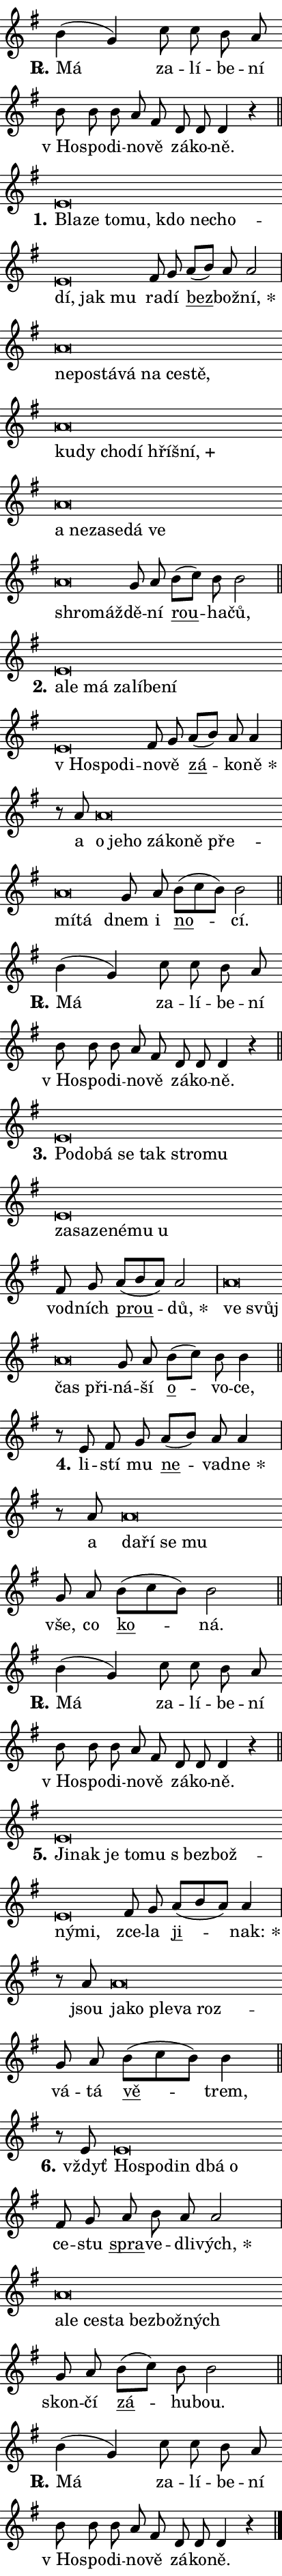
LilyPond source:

\version "2.22.1"
\header { tagline = "" }
\paper {
  indent = 0\cm
  top-margin = 0\cm
  right-margin = 0\cm
  bottom-margin = 0\cm
  left-margin = 0\cm
  paper-width = 7\cm
  page-breaking = #ly:one-page-breaking
  system-system-spacing.basic-distance = #11
  score-system-spacing.basic-distance = #11
  ragged-last = ##f
}


%% Author: Thomas Morley
%% https://lists.gnu.org/archive/html/lilypond-user/2020-05/msg00002.html
#(define (line-position grob)
"Returns position of @var[grob} in current system:
   @code{'start}, if at first time-step
   @code{'end}, if at last time-step
   @code{'middle} otherwise
"
  (let* ((col (ly:item-get-column grob))
         (ln (ly:grob-object col 'left-neighbor))
         (rn (ly:grob-object col 'right-neighbor))
         (col-to-check-left (if (ly:grob? ln) ln col))
         (col-to-check-right (if (ly:grob? rn) rn col))
         (break-dir-left
           (and
             (ly:grob-property col-to-check-left 'non-musical #f)
             (ly:item-break-dir col-to-check-left)))
         (break-dir-right
           (and
             (ly:grob-property col-to-check-right 'non-musical #f)
             (ly:item-break-dir col-to-check-right))))
        (cond ((eqv? 1 break-dir-left) 'start)
              ((eqv? -1 break-dir-right) 'end)
              (else 'middle))))

#(define (tranparent-at-line-position vctor)
  (lambda (grob)
  "Relying on @code{line-position} select the relevant enry from @var{vctor}.
Used to determine transparency,"
    (case (line-position grob)
      ((end) (not (vector-ref vctor 0)))
      ((middle) (not (vector-ref vctor 1)))
      ((start) (not (vector-ref vctor 2))))))

noteHeadBreakVisibility =
#(define-music-function (break-visibility)(vector?)
"Makes @code{NoteHead}s transparent relying on @var{break-visibility}"
#{
  \override NoteHead.transparent =
    #(tranparent-at-line-position break-visibility)
#})

#(define delete-ledgers-for-transparent-note-heads
  (lambda (grob)
    "Reads whether a @code{NoteHead} is transparent.
If so this @code{NoteHead} is removed from @code{'note-heads} from
@var{grob}, which is supposed to be @code{LedgerLineSpanner}.
As a result ledgers are not printed for this @code{NoteHead}"
    (let* ((nhds-array (ly:grob-object grob 'note-heads))
           (nhds-list
             (if (ly:grob-array? nhds-array)
                 (ly:grob-array->list nhds-array)
                 '()))
           ;; Relies on the transparent-property being done before
           ;; Staff.LedgerLineSpanner.after-line-breaking is executed.
           ;; This is fragile ...
           (to-keep
             (remove
               (lambda (nhd)
                 (ly:grob-property nhd 'transparent #f))
               nhds-list)))
      ;; TODO find a better method to iterate over grob-arrays, similiar
      ;; to filter/remove etc for lists
      ;; For now rebuilt from scratch
      (set! (ly:grob-object grob 'note-heads)  '())
      (for-each
        (lambda (nhd)
          (ly:pointer-group-interface::add-grob grob 'note-heads nhd))
        to-keep))))

hideNotes = {
  \noteHeadBreakVisibility #begin-of-line-visible
}
unHideNotes = {
  \noteHeadBreakVisibility #all-visible
}

% work-around for resetting accidentals
% https://lilypond.org/doc/v2.23/Documentation/notation/displaying-rhythms#unmetered-music
cadenzaMeasure = {
  \cadenzaOff
  \partial 1024 s1024
  \cadenzaOn
}

#(define-markup-command (accent layout props text) (markup?)
  "Underline accented syllable"
  (interpret-markup layout props
    #{\markup \override #'(offset . 4.3) \underline { #text }#}))

responsum = \markup \concat {
  "R" \hspace #-1.05 \path #0.1 #'((moveto 0 0.07) (lineto 0.9 0.8)) \hspace #0.05 "."
}

\layout {
    \context {
        \Staff
        \remove "Time_signature_engraver"
        \override LedgerLineSpanner.after-line-breaking = #delete-ledgers-for-transparent-note-heads
    }
    \context {
        \Voice {
            \override NoteHead.output-attributes = #'((class . "notehead"))
            \override Hairpin.height = #0.55
        }
    }
    \context {
        \Lyrics {
            \override StanzaNumber.output-attributes = #'((class . "stanzanumber"))
            \override LyricSpace.minimum-distance = #0.9
            \override LyricText.font-name = #"TeX Gyre Schola"
            \override LyricText.font-size = 1
            \override StanzaNumber.font-name = #"TeX Gyre Schola Bold"
            \override StanzaNumber.font-size = 1
        }
    }
}

% magnetic-lyrics.ily
%
%   written by
%     Jean Abou Samra <jean@abou-samra.fr>
%     Werner Lemberg <wl@gnu.org>
%
%   adapted by
%     Jiri Hon <jiri.hon@gmail.com>
%
% Version 2022-Apr-15

% https://www.mail-archive.com/lilypond-user@gnu.org/msg149350.html

#(define (Left_hyphen_pointer_engraver context)
   "Collect syllable-hyphen-syllable occurrences in lyrics and store
them in properties.  This engraver only looks to the left.  For
example, if the lyrics input is @code{foo -- bar}, it does the
following.

@itemize @bullet
@item
Set the @code{text} property of the @code{LyricHyphen} grob between
@q{foo} and @q{bar} to @code{foo}.

@item
Set the @code{left-hyphen} property of the @code{LyricText} grob with
text @q{foo} to the @code{LyricHyphen} grob between @q{foo} and
@q{bar}.
@end itemize

Use this auxiliary engraver in combination with the
@code{lyric-@/text::@/apply-@/magnetic-@/offset!} hook."
   (let ((hyphen #f)
         (text #f))
     (make-engraver
      (acknowledgers
       ((lyric-syllable-interface engraver grob source-engraver)
        (set! text grob)))
      (end-acknowledgers
       ((lyric-hyphen-interface engraver grob source-engraver)
        ;(when (not (grob::has-interface grob 'lyric-space-interface))
          (set! hyphen grob)));)
      ((stop-translation-timestep engraver)
       (when (and text hyphen)
         (ly:grob-set-object! text 'left-hyphen hyphen))
       (set! text #f)
       (set! hyphen #f)))))

#(define (lyric-text::apply-magnetic-offset! grob)
   "If the space between two syllables is less than the value in
property @code{LyricText@/.details@/.squash-threshold}, move the right
syllable to the left so that it gets concatenated with the left
syllable.

Use this function as a hook for
@code{LyricText@/.after-@/line-@/breaking} if the
@code{Left_@/hyphen_@/pointer_@/engraver} is active."
   (let ((hyphen (ly:grob-object grob 'left-hyphen #f)))
     (when hyphen
       (let ((left-text (ly:spanner-bound hyphen LEFT)))
         (when (grob::has-interface left-text 'lyric-syllable-interface)
           (let* ((common (ly:grob-common-refpoint grob left-text X))
                  (this-x-ext (ly:grob-extent grob common X))
                  (left-x-ext
                   (begin
                     ;; Trigger magnetism for left-text.
                     (ly:grob-property left-text 'after-line-breaking)
                     (ly:grob-extent left-text common X)))
                  ;; `delta` is the gap width between two syllables.
                  (delta (- (interval-start this-x-ext)
                            (interval-end left-x-ext)))
                  (details (ly:grob-property grob 'details))
                  (threshold (assoc-get 'squash-threshold details 0.2)))
             (when (< delta threshold)
               (let* (;; We have to manipulate the input text so that
                      ;; ligatures crossing syllable boundaries are not
                      ;; disabled.  For languages based on the Latin
                      ;; script this is essentially a beautification.
                      ;; However, for non-Western scripts it can be a
                      ;; necessity.
                      (lt (ly:grob-property left-text 'text))
                      (rt (ly:grob-property grob 'text))
                      (is-space (grob::has-interface hyphen 'lyric-space-interface))
                      (space (if is-space " " ""))
                      (space-markup (grob-interpret-markup grob " "))
                      (space-size (interval-length (ly:stencil-extent space-markup X)))
                      (extra-delta (if is-space space-size 0))
                      ;; Append new syllable.
                      (ltrt-space (if (and (string? lt) (string? rt))
                                (string-append lt space rt)
                                (make-concat-markup (list lt space rt))))
                      ;; Right-align `ltrt` to the right side.
                      (ltrt-space-markup (grob-interpret-markup
                               grob
                               (make-translate-markup
                                (cons (interval-length this-x-ext) 0)
                                (make-right-align-markup ltrt-space)))))
                 (begin
                   ;; Don't print `left-text`.
                   (ly:grob-set-property! left-text 'stencil #f)
                   ;; Set text and stencil (which holds all collected
                   ;; syllables so far) and shift it to the left.
                   (ly:grob-set-property! grob 'text ltrt-space)
                   (ly:grob-set-property! grob 'stencil ltrt-space-markup)
                   (ly:grob-translate-axis! grob (- (- delta extra-delta)) X))))))))))


#(define (lyric-hyphen::displace-bounds-first grob)
   ;; Make very sure this callback isn't triggered too early.
   (let ((left (ly:spanner-bound grob LEFT))
         (right (ly:spanner-bound grob RIGHT)))
     (ly:grob-property left 'after-line-breaking)
     (ly:grob-property right 'after-line-breaking)
     (ly:lyric-hyphen::print grob)))

squashThreshold = #0.4

\layout {
  \context {
    \Lyrics
    \consists #Left_hyphen_pointer_engraver
    \override LyricText.after-line-breaking =
      #lyric-text::apply-magnetic-offset!
    \override LyricHyphen.stencil = #lyric-hyphen::displace-bounds-first
    \override LyricText.details.squash-threshold = \squashThreshold
    \override LyricHyphen.minimum-distance = 0
    \override LyricHyphen.minimum-length = \squashThreshold
  }
}

squash = \override LyricText.details.squash-threshold = 9999
unSquash = \override LyricText.details.squash-threshold = \squashThreshold

left = \override LyricText.self-alignment-X = #LEFT
unLeft = \revert LyricText.self-alignment-X

starOffset = #(lambda (grob) 
                (let ((x_offset (ly:self-alignment-interface::aligned-on-x-parent grob)))
                  (if (= x_offset 0) 0 (+ x_offset 1.2))))

star = #(define-music-function (syllable)(string?)
"Append star separator at the end of a syllable"
#{
  \once \override LyricText.X-offset = #starOffset
  \lyricmode { \markup {
    #syllable
    \override #'((font-name . "TeX Gyre Schola Bold")) \hspace #0.2 \lower #0.65 \larger "*"
  } }
#})

starAccent = #(define-music-function (syllable)(string?)
"Append star separator at the end of a syllable and make accent"
#{
  \once \override LyricText.X-offset = #starOffset
  \lyricmode { \markup {
    \accent #syllable
    \override #'((font-name . "TeX Gyre Schola Bold")) \hspace #0.2 \lower #0.65 \larger "*"
  } }
#})

breath = #(define-music-function (syllable)(string?)
"Append breathing indicator at the end of a syllable"
#{
  \lyricmode { \markup { #syllable "+" } }
#})

optionalBreath = #(define-music-function (syllable)(string?)
"Append optional breathing indicator at the end of a syllable"
#{
  \lyricmode { \markup { #syllable "(+)" } }
#})


\score {
    <<
        \new Voice = "melody" { \cadenzaOn \key g \major \relative { b'4( g) c8 c b a \bar "" b b b a fis \bar "" d d d4 r \cadenzaMeasure \bar "||" \break }
\relative { e'\breve*1/16 \hideNotes \breve*1/16 \bar "" \breve*1/16 \bar "" \breve*1/16 \bar "" \breve*1/16 \bar "" \breve*1/16 \bar "" \breve*1/16 \bar "" \breve*1/16 \bar "" \breve*1/16 \breve*1/16 \bar "" \unHideNotes fis8 g \bar "" a[( b)] a a2 \cadenzaMeasure \bar "|" a\breve*1/16 \hideNotes \breve*1/16 \bar "" \breve*1/16 \bar "" \breve*1/16 \bar "" \breve*1/16 \bar "" \breve*1/16 \bar "" \breve*1/16 \bar "" \breve*1/16 \bar "" \breve*1/16 \bar "" \breve*1/16 \bar "" \breve*1/16 \bar "" \breve*1/16 \bar "" \breve*1/16 \bar "" \breve*1/16 \bar "" \breve*1/16 \bar "" \breve*1/16 \bar "" \breve*1/16 \bar "" \breve*1/16 \bar "" \breve*1/16 \bar "" \breve*1/16 \breve*1/16 \bar "" \unHideNotes g8 a \bar "" b[( c)] b b2 \cadenzaMeasure \bar "||" \break }
\relative { e'\breve*1/16 \hideNotes \breve*1/16 \bar "" \breve*1/16 \bar "" \breve*1/16 \bar "" \breve*1/16 \bar "" \breve*1/16 \bar "" \breve*1/16 \bar "" \breve*1/16 \bar "" \breve*1/16 \breve*1/16 \bar "" \unHideNotes fis8 g \bar "" a[( b)] a a4 \cadenzaMeasure \bar "|" r8 a8 a\breve*1/16 \hideNotes \breve*1/16 \bar "" \breve*1/16 \bar "" \breve*1/16 \bar "" \breve*1/16 \bar "" \breve*1/16 \bar "" \breve*1/16 \bar "" \breve*1/16 \breve*1/16 \bar "" \unHideNotes g8 a \bar "" b[( c b)] b2 \cadenzaMeasure \bar "||" \break }
\relative { b'4( g) c8 c b a \bar "" b b b a fis \bar "" d d d4 r \cadenzaMeasure \bar "||" \break }
\relative { e'\breve*1/16 \hideNotes \breve*1/16 \bar "" \breve*1/16 \bar "" \breve*1/16 \bar "" \breve*1/16 \bar "" \breve*1/16 \bar "" \breve*1/16 \bar "" \breve*1/16 \bar "" \breve*1/16 \bar "" \breve*1/16 \bar "" \breve*1/16 \bar "" \breve*1/16 \breve*1/16 \bar "" \unHideNotes fis8 g \bar "" a[( b a)] a2 \cadenzaMeasure \bar "|" a\breve*1/16 \hideNotes \breve*1/16 \bar "" \breve*1/16 \breve*1/16 \bar "" \unHideNotes g8 a \bar "" b[( c)] b b4 \cadenzaMeasure \bar "||" \break }
\relative { r8 e' fis8 g \bar "" a[( b)] a a4 \cadenzaMeasure \bar "|" r8 a8 a\breve*1/16 \hideNotes \breve*1/16 \bar "" \breve*1/16 \breve*1/16 \bar "" \unHideNotes g8 a \bar "" b[( c b)] b2 \cadenzaMeasure \bar "||" \break }
\relative { b'4( g) c8 c b a \bar "" b b b a fis \bar "" d d d4 r \cadenzaMeasure \bar "||" \break }
\relative { e'\breve*1/16 \hideNotes \breve*1/16 \bar "" \breve*1/16 \bar "" \breve*1/16 \bar "" \breve*1/16 \bar "" \breve*1/16 \bar "" \breve*1/16 \bar "" \breve*1/16 \breve*1/16 \bar "" \unHideNotes fis8 g \bar "" a[( b a)] a4 \cadenzaMeasure \bar "|" r8 a8 a\breve*1/16 \hideNotes \breve*1/16 \bar "" \breve*1/16 \bar "" \breve*1/16 \breve*1/16 \bar "" \unHideNotes g8 a \bar "" b[( c b)] b4 \cadenzaMeasure \bar "||" \break }
\relative { r8 e'8 e\breve*1/16 \hideNotes \breve*1/16 \bar "" \breve*1/16 \bar "" \breve*1/16 \breve*1/16 \bar "" \unHideNotes fis8 g \bar "" a b a a2 \cadenzaMeasure \bar "|" a\breve*1/16 \hideNotes \breve*1/16 \bar "" \breve*1/16 \bar "" \breve*1/16 \bar "" \breve*1/16 \bar "" \breve*1/16 \breve*1/16 \bar "" \unHideNotes g8 a \bar "" b[( c)] b b2 \cadenzaMeasure \bar "||" \break }
\relative { b'4( g) c8 c b a \bar "" b b b a fis \bar "" d d d4 r \cadenzaMeasure \bar "||" \break } \bar "|." }
        \new Lyrics \lyricsto "melody" { \lyricmode { \set stanza = \responsum
Má za -- lí -- be -- ní "v Ho" -- spo -- di -- no -- vě zá -- ko -- ně.
\set stanza = "1."
\left Bla -- \squash ze to -- mu, kdo ne -- cho -- dí, jak mu \unLeft \unSquash ra -- dí \markup \accent bez -- bož -- \star ní, \left ne -- \squash po -- stá -- vá na ce -- stě, ku -- dy cho -- dí hří -- \breath "šní," a ne -- za -- se -- dá ve shro -- máž -- \unLeft \unSquash dě -- ní \markup \accent rou -- ha -- čů,
\set stanza = "2."
\left a -- \squash le má za -- lí -- be -- ní "v Ho" -- spo -- di -- \unLeft \unSquash no -- vě \markup \accent zá -- ko -- \star ně a \left o \squash je -- ho zá -- ko -- ně pře -- mí -- tá \unLeft \unSquash dnem i \markup \accent no -- cí.
\set stanza = \responsum
Má za -- lí -- be -- ní "v Ho" -- spo -- di -- no -- vě zá -- ko -- ně.
\set stanza = "3."
\left Po -- \squash do -- bá se tak stro -- mu za -- sa -- ze -- né -- mu u \unLeft \unSquash vod -- ních \markup \accent prou -- \star dů, \left ve \squash svůj čas při -- \unLeft \unSquash ná -- ší \markup \accent o -- vo -- ce,
\set stanza = "4."
li -- stí mu \markup \accent ne -- vad -- \star ne a \left da -- \squash ří se mu \unLeft \unSquash vše, co \markup \accent ko -- ná.
\set stanza = \responsum
Má za -- lí -- be -- ní "v Ho" -- spo -- di -- no -- vě zá -- ko -- ně.
\set stanza = "5."
\left Ji -- \squash nak je to -- mu "s bez" -- bož -- ný -- mi, \unLeft \unSquash zce -- la \markup \accent ji -- \star nak: jsou \left ja -- \squash ko ple -- va roz -- \unLeft \unSquash vá -- tá \markup \accent vě -- trem,
\set stanza = "6."
vždyť \left Ho -- \squash spo -- din dbá o \unLeft \unSquash ce -- stu \markup \accent spra -- ve -- dli -- \star vých, \left a -- \squash le ce -- sta bez -- bož -- ných \unLeft \unSquash skon -- čí \markup \accent zá -- hu -- bou.
\set stanza = \responsum
Má za -- lí -- be -- ní "v Ho" -- spo -- di -- no -- vě zá -- ko -- ně. } }
    >>
    \layout {}
}
